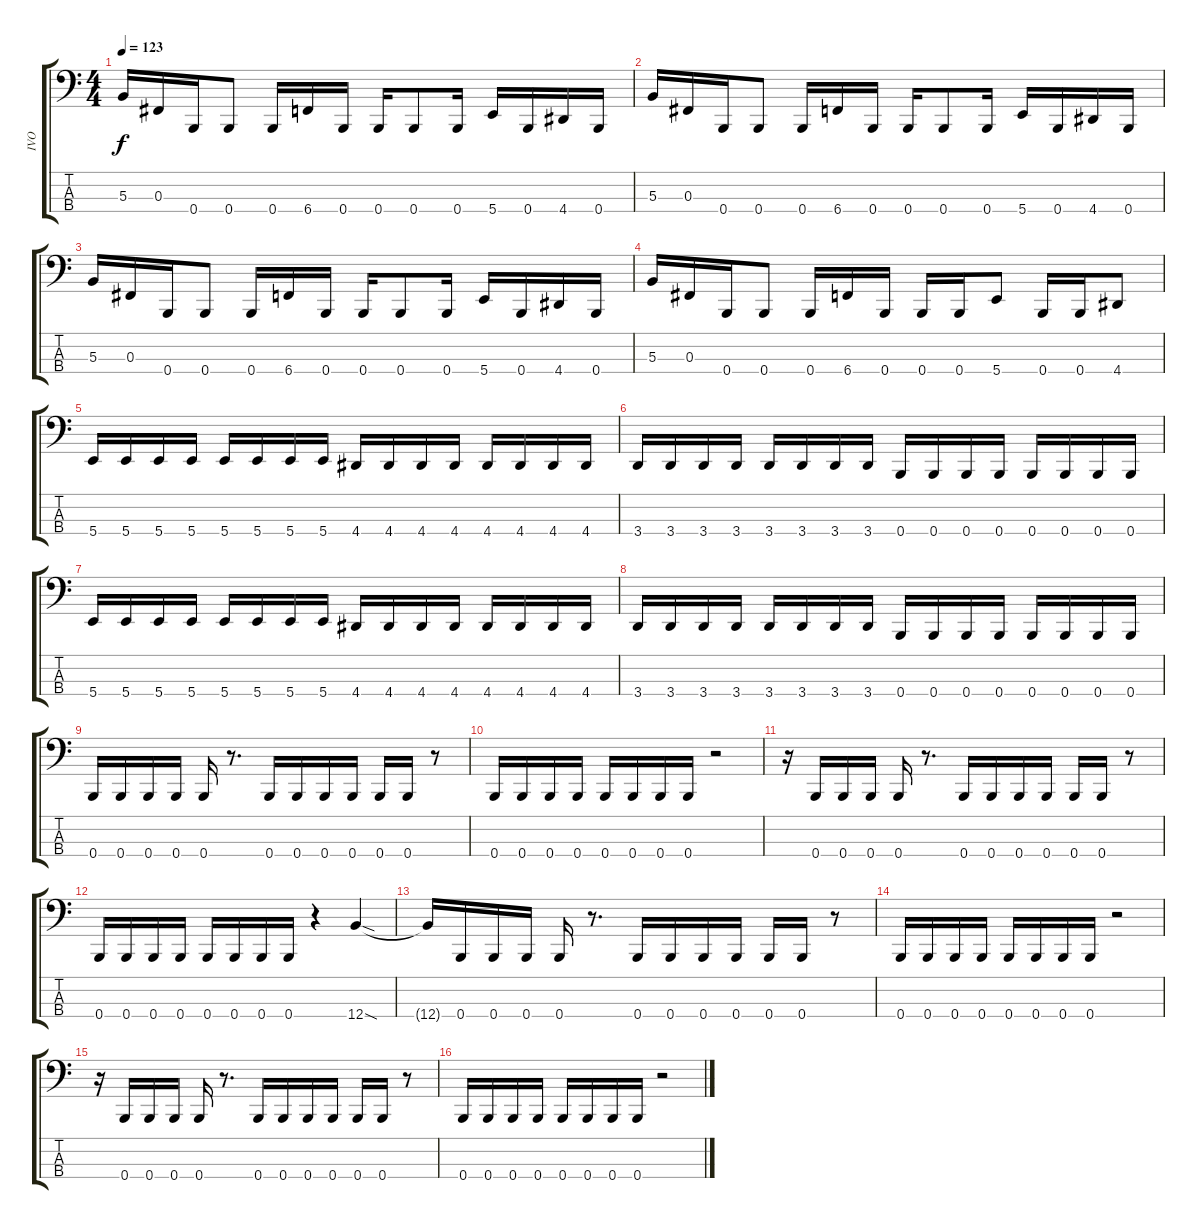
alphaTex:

\track ("IVO" "IVO") {instrument electricbasspick}
\staff {score tabs}
\tuning (E2 B1 Gb1 B0) {hide}
\ts (4 4)
\tempo 123
\clef f4
\ks c
5.3.16{dy f} 0.3.16 0.4.16 0.4.8 0.4.16 6.4.16 0.4.16 0.4.16 0.4.8 0.4.16 5.4.16 0.4.16 4.4.16 0.4.16 |
5.3.16 0.3.16 0.4.16 0.4.8 0.4.16 6.4.16 0.4.16 0.4.16 0.4.8 0.4.16 5.4.16 0.4.16 4.4.16 0.4.16 |
5.3.16 0.3.16 0.4.16 0.4.8 0.4.16 6.4.16 0.4.16 0.4.16 0.4.8 0.4.16 5.4.16 0.4.16 4.4.16 0.4.16 |
5.3.16 0.3.16 0.4.16 0.4.8 0.4.16 6.4.16 0.4.16 0.4.16 0.4.16 5.4.8 0.4.16 0.4.16 4.4.8 |
5.4.16 5.4.16 5.4.16 5.4.16 5.4.16 5.4.16 5.4.16 5.4.16 4.4.16 4.4.16 4.4.16 4.4.16 4.4.16 4.4.16 4.4.16 4.4.16 |
3.4.16 3.4.16 3.4.16 3.4.16 3.4.16 3.4.16 3.4.16 3.4.16 0.4.16 0.4.16 0.4.16 0.4.16 0.4.16 0.4.16 0.4.16 0.4.16 |
5.4.16 5.4.16 5.4.16 5.4.16 5.4.16 5.4.16 5.4.16 5.4.16 4.4.16 4.4.16 4.4.16 4.4.16 4.4.16 4.4.16 4.4.16 4.4.16 |
3.4.16 3.4.16 3.4.16 3.4.16 3.4.16 3.4.16 3.4.16 3.4.16 0.4.16 0.4.16 0.4.16 0.4.16 0.4.16 0.4.16 0.4.16 0.4.16 |
0.4.16 0.4.16 0.4.16 0.4.16 0.4.16 r.8{d} 0.4.16 0.4.16 0.4.16 0.4.16 0.4.16 0.4.16 r.8 |
0.4.16 0.4.16 0.4.16 0.4.16 0.4.16 0.4.16 0.4.16 0.4.16 r.2 |
r.16 0.4.16 0.4.16 0.4.16 0.4.16 r.8{d} 0.4.16 0.4.16 0.4.16 0.4.16 0.4.16 0.4.16 r.8 |
0.4.16 0.4.16 0.4.16 0.4.16 0.4.16 0.4.16 0.4.16 0.4.16 r.4 12.4{sod}.4 |
12.4{t}.16 0.4.16 0.4.16 0.4.16 0.4.16 r.8{d} 0.4.16 0.4.16 0.4.16 0.4.16 0.4.16 0.4.16 r.8 |
0.4.16 0.4.16 0.4.16 0.4.16 0.4.16 0.4.16 0.4.16 0.4.16 r.2 |
r.16 0.4.16 0.4.16 0.4.16 0.4.16 r.8{d} 0.4.16 0.4.16 0.4.16 0.4.16 0.4.16 0.4.16 r.8 |
0.4.16 0.4.16 0.4.16 0.4.16 0.4.16 0.4.16 0.4.16 0.4.16 r.2
